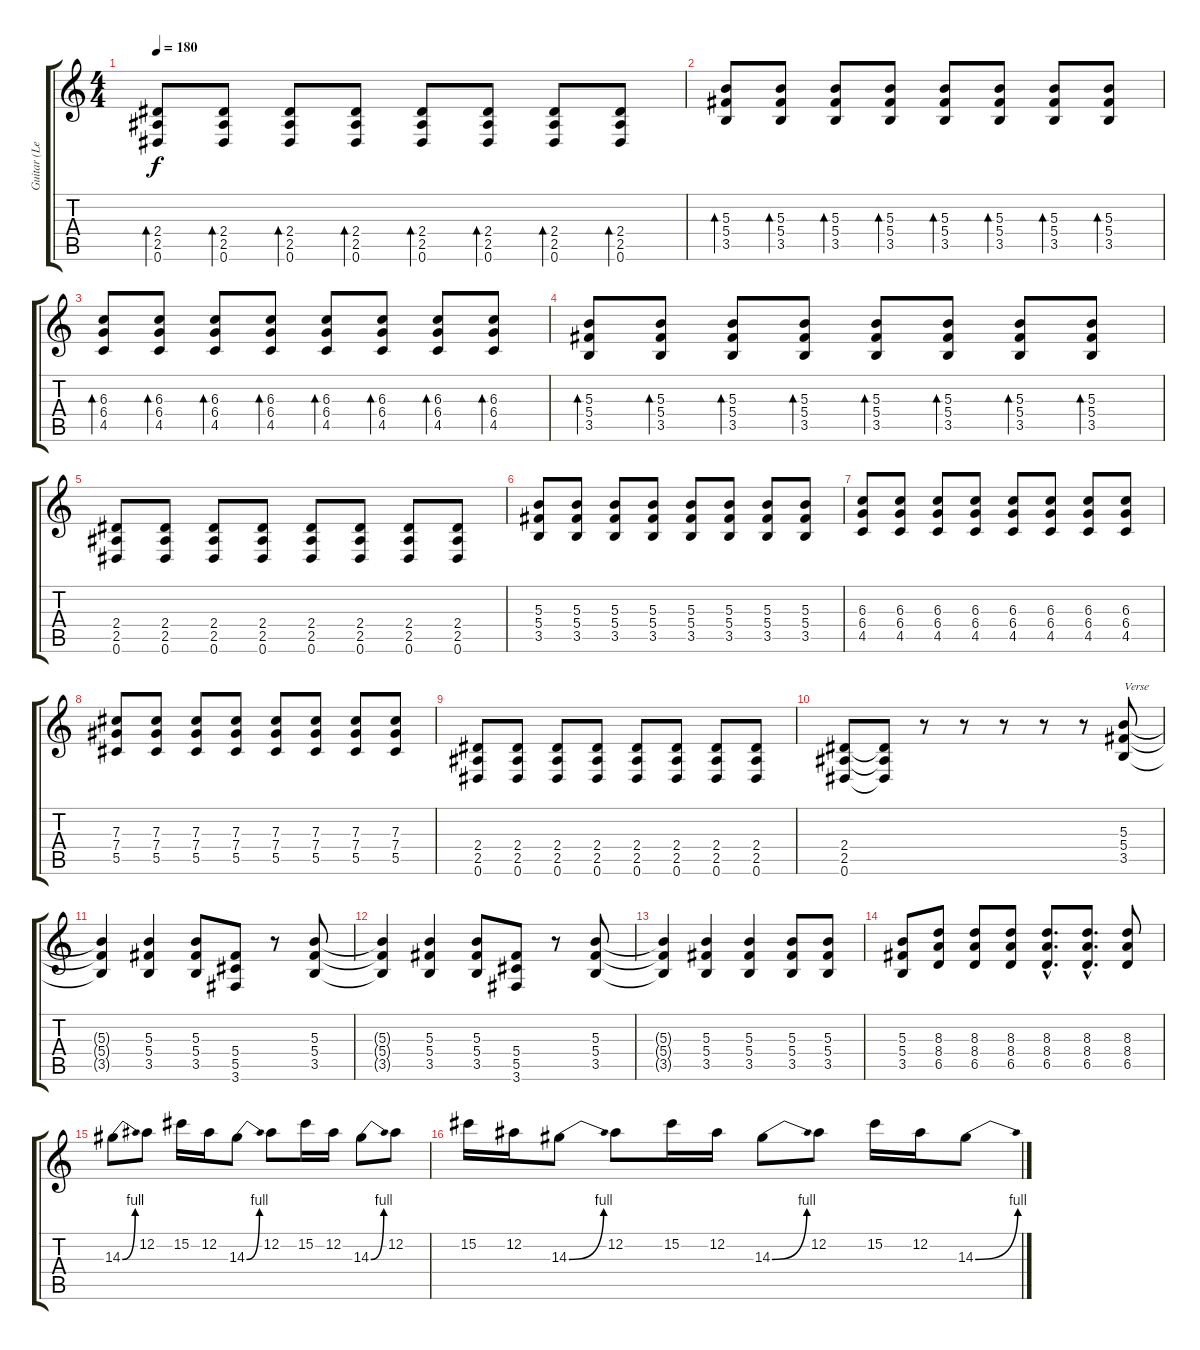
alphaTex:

\track ("Guitar (Lead)" "Guitar (Le") {instrument distortionguitar}
\staff {score tabs}
\tuning (Eb4 Bb3 Gb3 Db3 Ab2 Eb2) {hide}
\ts (4 4)
\tempo 180
\clef g2
\ks c
(2.4 2.5 0.6).8{bd 30 dy f instrument electricguitarmuted} (2.4 2.5 0.6).8{bd 30} (2.4 2.5 0.6).8{bd 30} (2.4 2.5 0.6).8{bd 30} (2.4 2.5 0.6).8{bd 30} (2.4 2.5 0.6).8{bd 30} (2.4 2.5 0.6).8{bd 30} (2.4 2.5 0.6).8{bd 30} |
(5.3 5.4 3.5).8{bd 30} (5.3 5.4 3.5).8{bd 30} (5.3 5.4 3.5).8{bd 30} (5.3 5.4 3.5).8{bd 30} (5.3 5.4 3.5).8{bd 30} (5.3 5.4 3.5).8{bd 30} (5.3 5.4 3.5).8{bd 30} (5.3 5.4 3.5).8{bd 30} |
(6.3 6.4 4.5).8{bd 30} (6.3 6.4 4.5).8{bd 30} (6.3 6.4 4.5).8{bd 30} (6.3 6.4 4.5).8{bd 30} (6.3 6.4 4.5).8{bd 30} (6.3 6.4 4.5).8{bd 30} (6.3 6.4 4.5).8{bd 30} (6.3 6.4 4.5).8{bd 30} |
(5.3 5.4 3.5).8{bd 30} (5.3 5.4 3.5).8{bd 30} (5.3 5.4 3.5).8{bd 30} (5.3 5.4 3.5).8{bd 30} (5.3 5.4 3.5).8{bd 30} (5.3 5.4 3.5).8{bd 30} (5.3 5.4 3.5).8{bd 30} (5.3 5.4 3.5).8{bd 30} |
(2.4 2.5 0.6).8{instrument overdrivenguitar} (2.4 2.5 0.6).8 (2.4 2.5 0.6).8 (2.4 2.5 0.6).8 (2.4 2.5 0.6).8 (2.4 2.5 0.6).8 (2.4 2.5 0.6).8 (2.4 2.5 0.6).8 |
(5.3 5.4 3.5).8 (5.3 5.4 3.5).8 (5.3 5.4 3.5).8 (5.3 5.4 3.5).8 (5.3 5.4 3.5).8 (5.3 5.4 3.5).8 (5.3 5.4 3.5).8 (5.3 5.4 3.5).8 |
(6.3 6.4 4.5).8 (6.3 6.4 4.5).8 (6.3 6.4 4.5).8 (6.3 6.4 4.5).8 (6.3 6.4 4.5).8 (6.3 6.4 4.5).8 (6.3 6.4 4.5).8 (6.3 6.4 4.5).8 |
(7.3 7.4 5.5).8 (7.3 7.4 5.5).8 (7.3 7.4 5.5).8 (7.3 7.4 5.5).8 (7.3 7.4 5.5).8 (7.3 7.4 5.5).8 (7.3 7.4 5.5).8 (7.3 7.4 5.5).8 |
(2.4 2.5 0.6).8 (2.4 2.5 0.6).8 (2.4 2.5 0.6).8 (2.4 2.5 0.6).8 (2.4 2.5 0.6).8 (2.4 2.5 0.6).8 (2.4 2.5 0.6).8 (2.4 2.5 0.6).8 |
(2.4 2.5 0.6).8 (2.4{t} 2.5{t} 0.6{t}).8 r.8 r.8 r.8 r.8 r.8 (5.3 5.4 3.5).8{txt "Verse"} |
(5.3{t} 5.4{t} 3.5{t}).4 (5.3 5.4 3.5).4 (5.3 5.4 3.5).8 (5.4 5.5 3.6).8 r.8 (5.3 5.4 3.5).8 |
(5.3{t} 5.4{t} 3.5{t}).4 (5.3 5.4 3.5).4 (5.3 5.4 3.5).8 (5.4 5.5 3.6).8 r.8 (5.3 5.4 3.5).8 |
(5.3{t} 5.4{t} 3.5{t}).4 (5.3 5.4 3.5).4 (5.3 5.4 3.5).4 (5.3 5.4 3.5).8 (5.3 5.4 3.5).8 |
(5.3 5.4 3.5).8 (8.3 8.4 6.5).8 (8.3 8.4 6.5).8 (8.3 8.4 6.5).8 (8.3{hac} 8.4{hac} 6.5{hac}).8{d} (8.3{hac} 8.4{hac} 6.5{hac}).8{d} (8.3 8.4 6.5).8 |
14.3{be (bend 0 0 60 4)}.8 12.2.8 15.2.16 12.2.16 14.3{be (bend 0 0 60 4)}.8 12.2.8 15.2.16 12.2.16 14.3{be (bend 0 0 60 4)}.8 12.2.8 |
15.2.16 12.2.16 14.3{be (bend 0 0 60 4)}.8 12.2.8 15.2.16 12.2.16 14.3{be (bend 0 0 60 4)}.8 12.2.8 15.2.16 12.2.16 14.3{be (bend 0 0 60 4)}.8
